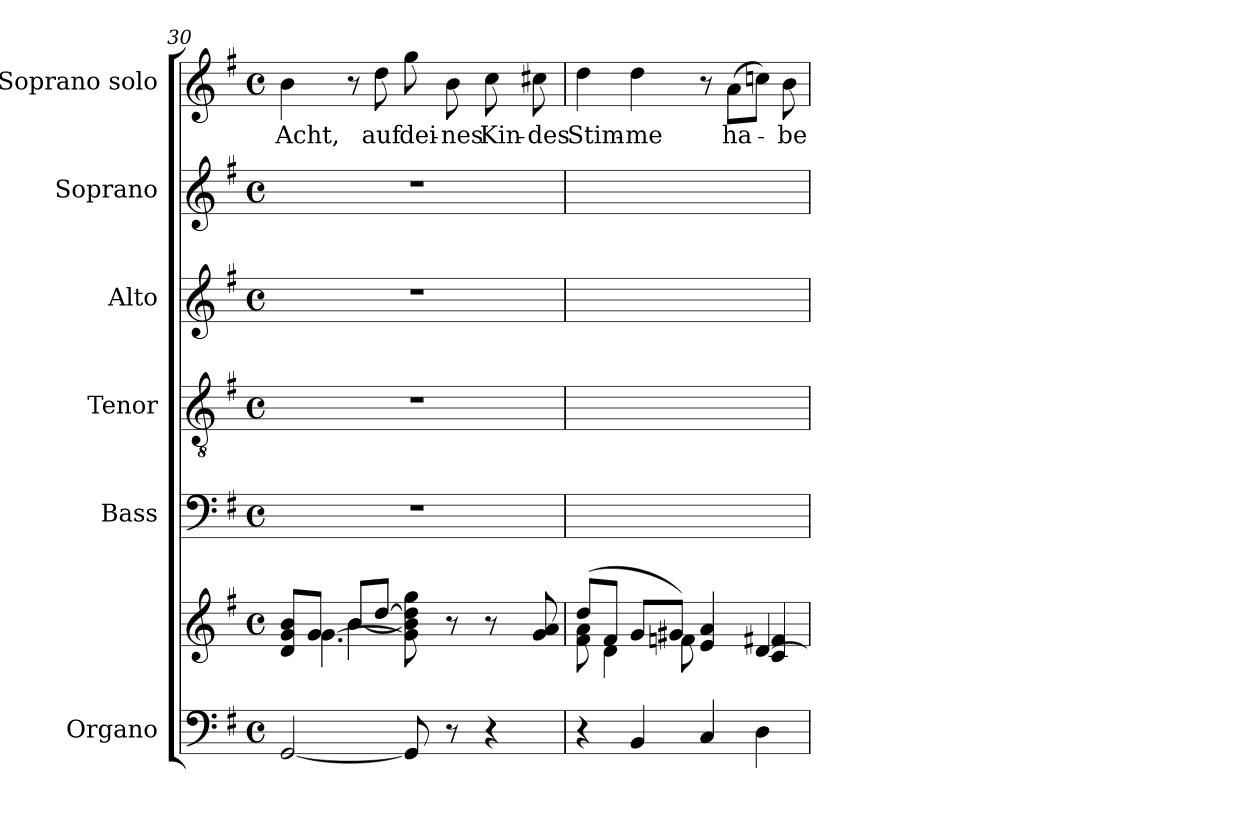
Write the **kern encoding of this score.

**kern	**kern	**kern	**kern	**kern	**kern	**kern	**text
*part6	*part6	*part5	*part4	*part3	*part2	*part1	*part1
*staff7	*staff6	*staff5	*staff4	*staff3	*staff2	*staff1	*staff1
*I"Organo	*	*I"Bass	*I"Tenor	*I"Alto	*I"Soprano	*I"Soprano solo	*
*I'Org.	*	*I'B.	*I'T.	*I'A.	*I'S.	*I'S.s	*
*clefF4	*clefG2	*clefF4	*clefGv2	*clefG2	*clefG2	*clefG2	*
*k[f#]	*k[f#]	*k[f#]	*k[f#]	*k[f#]	*k[f#]	*k[f#]	*
*M4/4	*M4/4	*M4/4	*M4/4	*M4/4	*M4/4	*M4/4	*
*met(c)	*met(c)	*met(c)	*met(c)	*met(c)	*met(c)	*met(c)	*
=30	=30	=30	=30	=30	=30	=30	=30
*	*^	*	*	*	*	*	*
*	*	*^	*	*	*	*	*	*
!	!	!	!	!	!	!	!	!	!LO:LY:b
[2GG/	8d/ 8g/ 8b/L	4ryy	8ryy	1r	1r	1r	1r	4b\	Acht,
.	8g/J	.	[4.g\	.	.	.	.	.	.
.	8b/L	[4b\	.	.	.	.	.	8r	.
!	!	!	!	!	!	!	!	!	!LO:LY:b
.	[8dd/J	.	.	.	.	.	.	8dd\	auf
!	!	!	!	!	!	!	!	!	!LO:LY:b
8GG/]	8g\] 8b\] 8dd\] 8gg\	8ryy	2ryy	.	.	.	.	8gg\	dei-
!	!	!	!	!	!	!	!	!	!LO:LY:b
8r	8r	8ryy	.	.	.	.	.	8b\	-nes
!	!	!	!	!	!	!	!	!	!LO:LY:b
4r	8r	8ryy	.	.	.	.	.	8cc\	Kin-
!	!	!	!	!	!	!	!	!	!LO:LY:b
.	8g/ 8a/	8ryy	.	.	.	.	.	8cc#X\	-des
*	*	*v	*v	*	*	*	*	*	*
=31	=31	=31	=31	=31	=31	=31	=31	=31
!	!	!	!	!	!	!	!	!LO:LY:b
4r	(>8dd/L	8f#\ 8a\	1ryy	1ryy	1ryy	1ryy	4dd\	Stim-
.	8f#/J	4d\	.	.	.	.	.	.
!	!	!	!	!	!	!	!	!LO:LY:b
4BB/	8g/L	.	.	.	.	.	4dd\	-me
.	8g#X/J)	8fn\	.	.	.	.	.	.
4C/	4e/ 4a/	4ryy	.	.	.	.	8r	.
!	!	!	!	!	!	!	!	!LO:LY:b
.	.	.	.	.	.	.	(>8a\L	ha-
4D\	[4d/	4c/ 4f#X/	.	.	.	.	8ccn\J)	.
!	!	!	!	!	!	!	!	!LO:LY:b
.	.	.	.	.	.	.	8b\	-be
*	*v	*v	*	*	*	*	*	*
=	=	=	=	=	=	=	=
*-	*-	*-	*-	*-	*-	*-	*-
